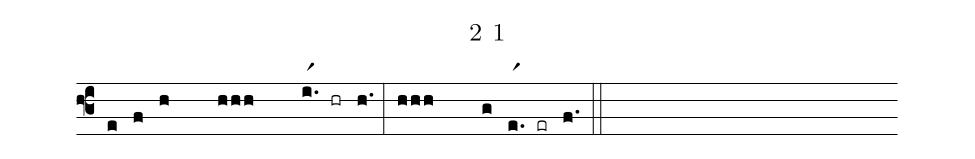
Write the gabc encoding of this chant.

name: 2 1;
%%
(f3) (e)(f)(h//////////) (hhh//////////) (i.r1)(hr)(h.) (:) (hhh//////////) (g) (e.r1) (er) (f.) (::)
